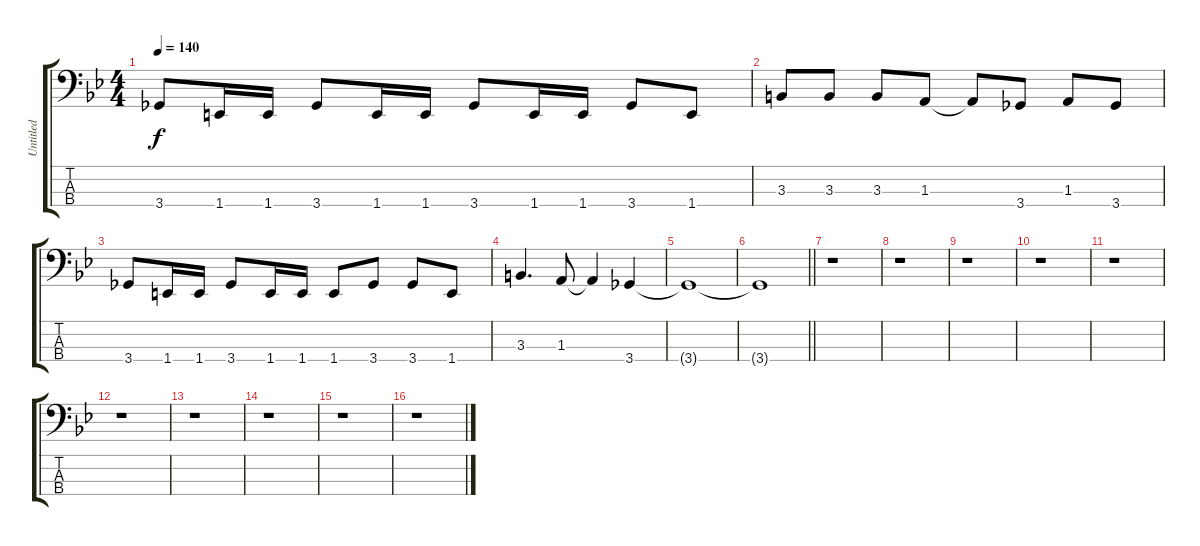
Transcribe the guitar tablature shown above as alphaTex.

\track ("Untitled" "Untitled") {instrument electricbassfinger}
\staff {score tabs}
\tuning (Gb2 Db2 Ab1 Eb1) {hide}
\ts (4 4)
\tempo 140
\clef f4
\ks bb
3.4.8{dy f} 1.4.16 1.4.16 3.4.8 1.4.16 1.4.16 3.4.8 1.4.16 1.4.16 3.4.8 1.4.8 |
3.3.8 3.3.8 3.3.8 1.3.8 1.3{t}.8 3.4.8 1.3.8 3.4.8 |
3.4.8 1.4.16 1.4.16 3.4.8 1.4.16 1.4.16 1.4.8 3.4.8 3.4.8 1.4.8 |
3.3.4{d} 1.3.8 1.3{t}.4 3.4.4 |
3.4{t}.1 |
\barLineRight lightlight
3.4{t}.1 |
r.1 |
r.1 |
r.1 |
r.1 |
r.1 |
r.1 |
r.1 |
r.1 |
r.1 |
r.1
